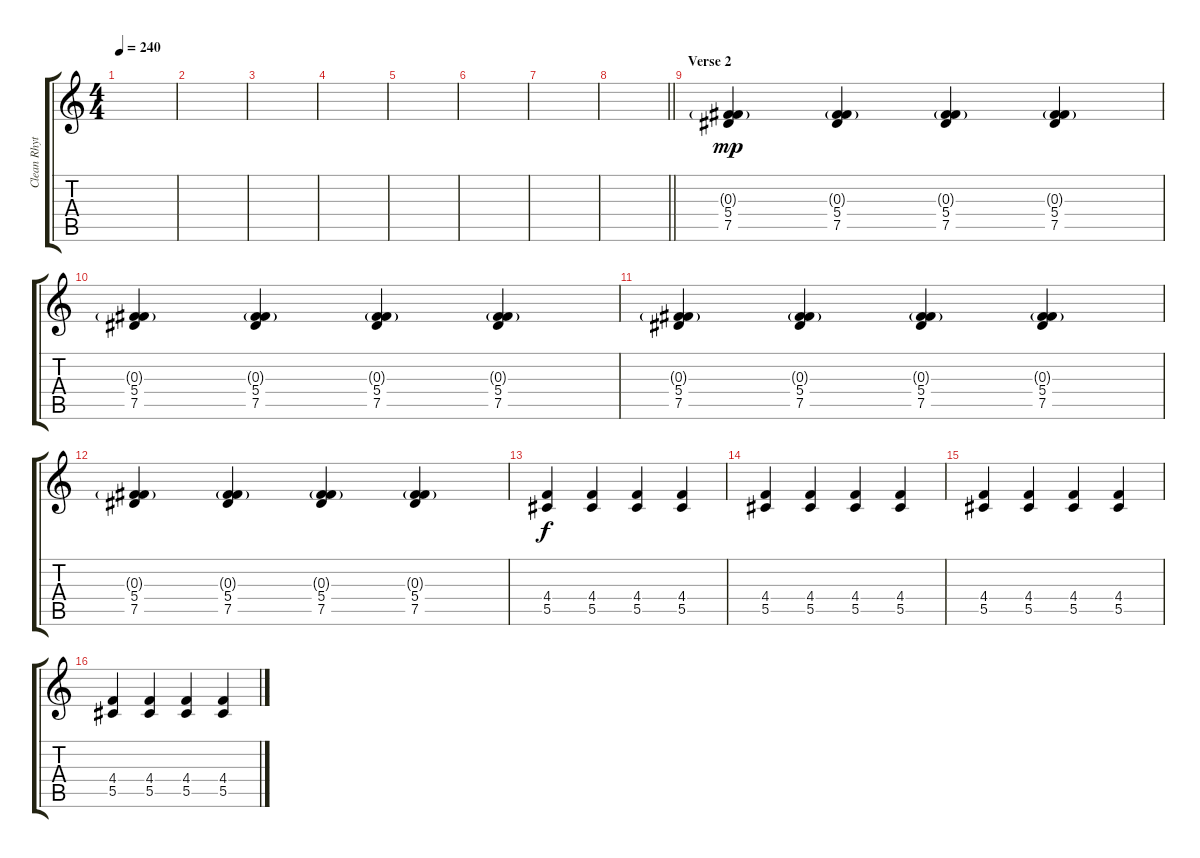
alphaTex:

\track ("Clean Rhytm Guitar [L]" "Clean Rhyt") {instrument electricguitarclean}
\staff {score tabs}
\tuning (Eb4 Bb3 Gb3 Db3 Ab2 Db2) {hide}
\ts (4 4)
\tempo 240
\clef g2
\ks c
|
|
|
|
|
|
|
\barLineRight lightlight
|
\section ("" "Verse 2")
(0.3{g} 5.4 7.5).4{dy mp volume 8} (0.3{g} 5.4 7.5).4 (0.3{g} 5.4 7.5).4 (0.3{g} 5.4 7.5).4 |
(0.3{g} 5.4 7.5).4 (0.3{g} 5.4 7.5).4 (0.3{g} 5.4 7.5).4 (0.3{g} 5.4 7.5).4 |
(0.3{g} 5.4 7.5).4 (0.3{g} 5.4 7.5).4 (0.3{g} 5.4 7.5).4 (0.3{g} 5.4 7.5).4 |
(0.3{g} 5.4 7.5).4 (0.3{g} 5.4 7.5).4 (0.3{g} 5.4 7.5).4 (0.3{g} 5.4 7.5).4 |
(4.4 5.5).4{dy f} (4.4 5.5).4 (4.4 5.5).4 (4.4 5.5).4 |
(4.4 5.5).4 (4.4 5.5).4 (4.4 5.5).4 (4.4 5.5).4 |
(4.4 5.5).4 (4.4 5.5).4 (4.4 5.5).4 (4.4 5.5).4 |
(4.4 5.5).4 (4.4 5.5).4 (4.4 5.5).4 (4.4 5.5).4
